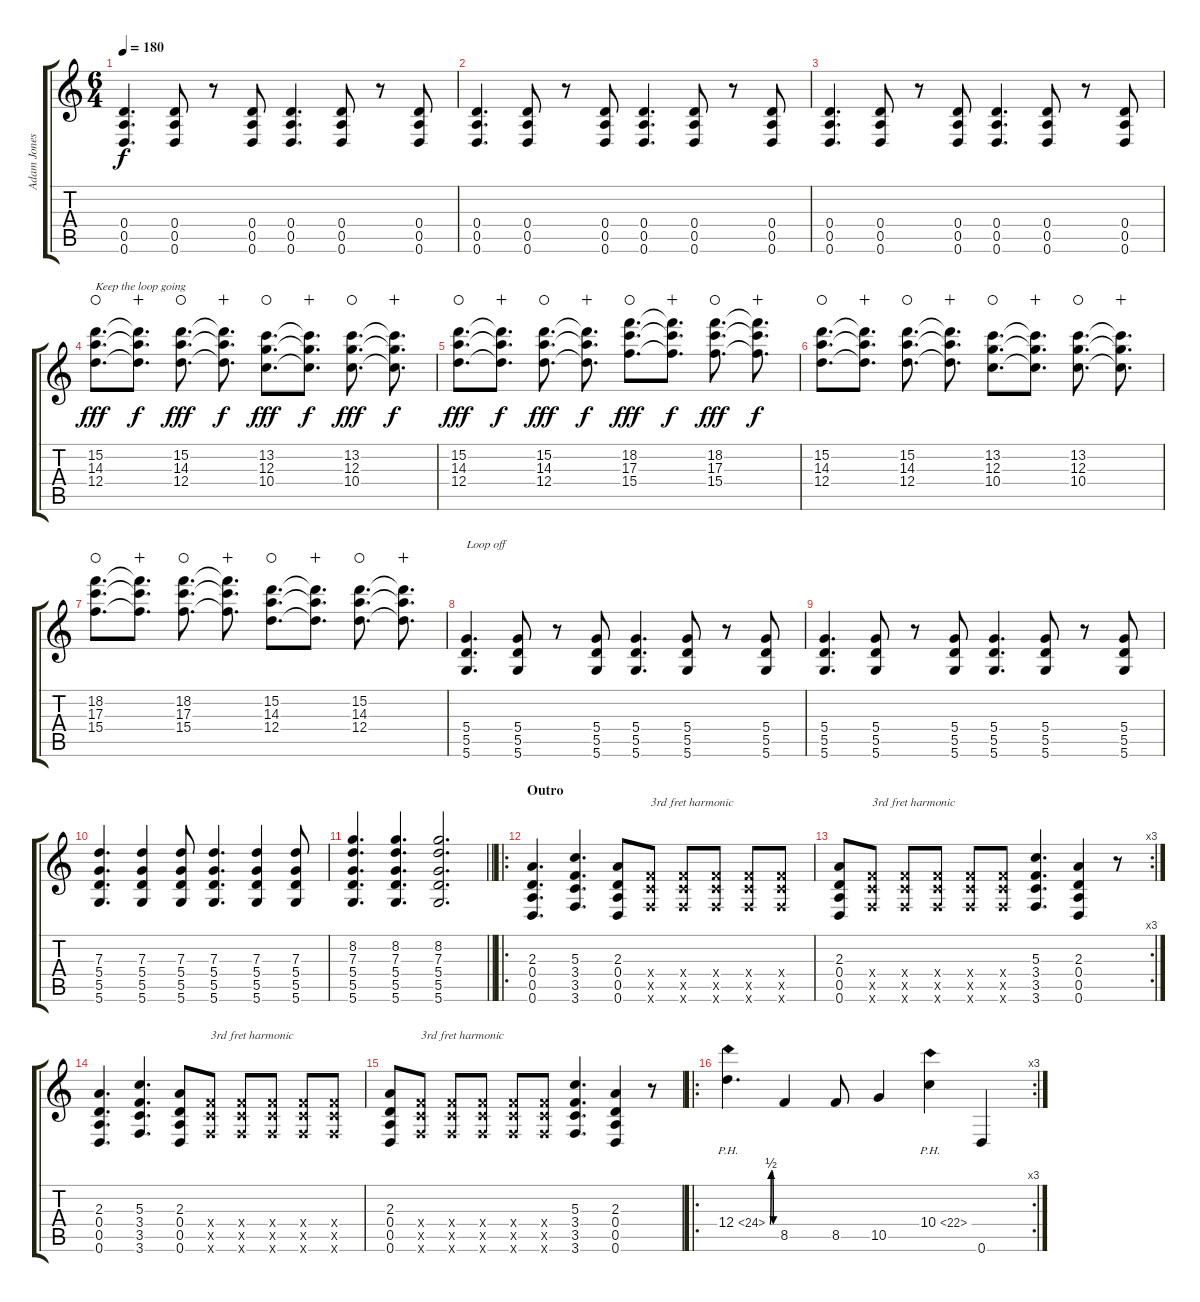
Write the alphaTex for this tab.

\track ("Adam Jones" "Adam Jones") {instrument electricguitarclean}
\staff {score tabs}
\tuning (E4 B3 G3 D3 A2 D2) {hide}
\ts (6 4)
\tempo 180
\clef g2
\ks c
(0.4 0.5 0.6).4{d dy f} (0.4 0.5 0.6).8 r.8 (0.4 0.5 0.6).8 (0.4 0.5 0.6).4{d} (0.4 0.5 0.6).8 r.8 (0.4 0.5 0.6).8 |
(0.4 0.5 0.6).4{d} (0.4 0.5 0.6).8 r.8 (0.4 0.5 0.6).8 (0.4 0.5 0.6).4{d} (0.4 0.5 0.6).8 r.8 (0.4 0.5 0.6).8 |
(0.4 0.5 0.6).4{d} (0.4 0.5 0.6).8 r.8 (0.4 0.5 0.6).8 (0.4 0.5 0.6).4{d} (0.4 0.5 0.6).8 r.8 (0.4 0.5 0.6).8 |
(15.2 14.3 12.4).8{d txt "Keep the loop going" dy fff waho} (15.2{t} 14.3{t} 12.4{t}).8{d dy f wahc} (15.2 14.3 12.4).8{d dy fff waho} (15.2{t} 14.3{t} 12.4{t}).8{d dy f wahc} (13.2 12.3 10.4).8{d dy fff waho} (13.2{t} 12.3{t} 10.4{t}).8{d dy f wahc} (13.2 12.3 10.4).8{d dy fff waho} (13.2{t} 12.3{t} 10.4{t}).8{d dy f wahc} |
(15.2 14.3 12.4).8{d dy fff waho} (15.2{t} 14.3{t} 12.4{t}).8{d dy f wahc} (15.2 14.3 12.4).8{d dy fff waho} (15.2{t} 14.3{t} 12.4{t}).8{d dy f wahc} (18.2 17.3 15.4).8{d dy fff waho} (18.2{t} 17.3{t} 15.4{t}).8{d dy f wahc} (18.2 17.3 15.4).8{d dy fff waho} (18.2{t} 17.3{t} 15.4{t}).8{d dy f wahc} |
(15.2 14.3 12.4).8{d waho} (15.2{t} 14.3{t} 12.4{t}).8{d wahc} (15.2 14.3 12.4).8{d waho} (15.2{t} 14.3{t} 12.4{t}).8{d wahc} (13.2 12.3 10.4).8{d waho} (13.2{t} 12.3{t} 10.4{t}).8{d wahc} (13.2 12.3 10.4).8{d waho} (13.2{t} 12.3{t} 10.4{t}).8{d wahc} |
(18.2 17.3 15.4).8{d waho} (18.2{t} 17.3{t} 15.4{t}).8{d wahc} (18.2 17.3 15.4).8{d waho} (18.2{t} 17.3{t} 15.4{t}).8{d wahc} (15.2 14.3 12.4).8{d waho} (15.2{t} 14.3{t} 12.4{t}).8{d wahc} (15.2 14.3 12.4).8{d waho} (15.2{t} 14.3{t} 12.4{t}).8{d wahc} |
(5.4 5.5 5.6).4{d txt "Loop off"} (5.4 5.5 5.6).8 r.8 (5.4 5.5 5.6).8 (5.4 5.5 5.6).4{d} (5.4 5.5 5.6).8 r.8 (5.4 5.5 5.6).8 |
(5.4 5.5 5.6).4{d} (5.4 5.5 5.6).8 r.8 (5.4 5.5 5.6).8 (5.4 5.5 5.6).4{d} (5.4 5.5 5.6).8 r.8 (5.4 5.5 5.6).8 |
(7.3 5.4 5.5 5.6).4{d} (7.3 5.4 5.5 5.6).4 (7.3 5.4 5.5 5.6).8 (7.3 5.4 5.5 5.6).4{d} (7.3 5.4 5.5 5.6).4 (7.3 5.4 5.5 5.6).8 |
\barLineRight lightlight
(8.2 7.3 5.4 5.5 5.6).4{d} (8.2 7.3 5.4 5.5 5.6).4{d} (8.2 7.3 5.4 5.5 5.6).2{d} |
\ro
\section ("" "Outro")
(2.3 0.4 0.5 0.6).4{d} (5.3 3.4 3.5 3.6).4{d} (2.3 0.4 0.5 0.6).8 (3.4{x} 3.5{x} 3.6{x}).8{txt "3rd fret harmonic"} (3.4{x} 3.5{x} 3.6{x}).8 (3.4{x} 3.5{x} 3.6{x}).8 (3.4{x} 3.5{x} 3.6{x}).8 (3.4{x} 3.5{x} 3.6{x}).8 |
\rc 3
(2.3 0.4 0.5 0.6).8 (3.4{x} 3.5{x} 3.6{x}).8{txt "3rd fret harmonic"} (3.4{x} 3.5{x} 3.6{x}).8 (3.4{x} 3.5{x} 3.6{x}).8 (3.4{x} 3.5{x} 3.6{x}).8 (3.4{x} 3.5{x} 3.6{x}).8 (5.3 3.4 3.5 3.6).4{d} (2.3 0.4 0.5 0.6).4 r.8 |
(2.3 0.4 0.5 0.6).4{d} (5.3 3.4 3.5 3.6).4{d} (2.3 0.4 0.5 0.6).8 (3.4{x} 3.5{x} 3.6{x}).8{txt "3rd fret harmonic"} (3.4{x} 3.5{x} 3.6{x}).8 (3.4{x} 3.5{x} 3.6{x}).8 (3.4{x} 3.5{x} 3.6{x}).8 (3.4{x} 3.5{x} 3.6{x}).8 |
(2.3 0.4 0.5 0.6).8 (3.4{x} 3.5{x} 3.6{x}).8{txt "3rd fret harmonic"} (3.4{x} 3.5{x} 3.6{x}).8 (3.4{x} 3.5{x} 3.6{x}).8 (3.4{x} 3.5{x} 3.6{x}).8 (3.4{x} 3.5{x} 3.6{x}).8 (5.3 3.4 3.5 3.6).4{d} (2.3 0.4 0.5 0.6).4 r.8 |
\ro
\rc 3
12.4{be (custom 0 0 10 2 20 2 30 0 60 0) ph 12}.4{d} 8.5.4 8.5.8 10.5.4 10.4{ph 12}.4 0.6.4
